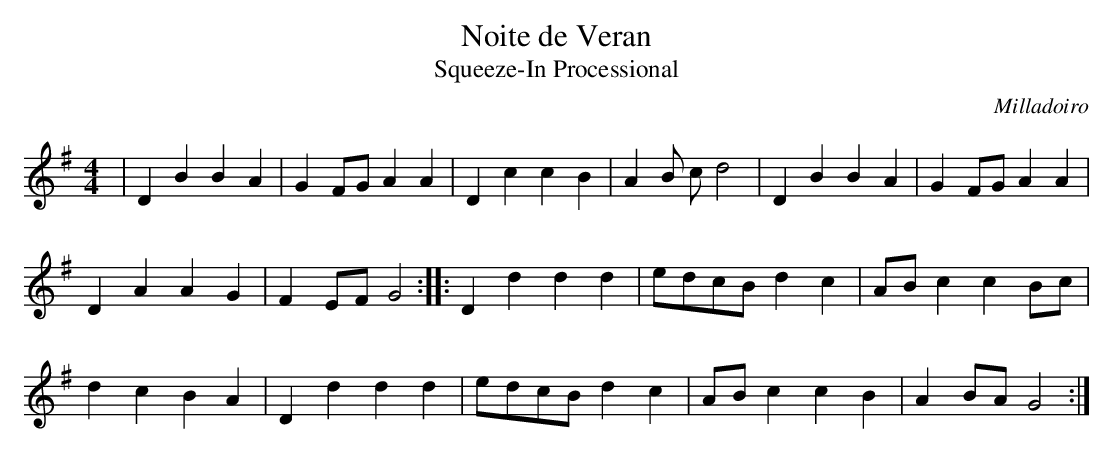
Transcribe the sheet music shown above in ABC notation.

X:1
T:Noite de Veran
T:Squeeze-In Processional
C:Milladoiro
L:1/8
M:4/4
K:Gmaj
| D2B2 B2A2 | G2 FG A2 A2 | D2c2 c2B2 | A2B cd4 |D2B2 B2 A2 | G2FG A2A2 |
D2 A2A2G2 | F2EFG4 :: D2d2d2d2 | edcBd2c2  | ABc2c2Bc |
d2c2B2A2 | D2d2d2d2 | edcBd2c2 | ABc2c2B2 | A2BAG4 :|
